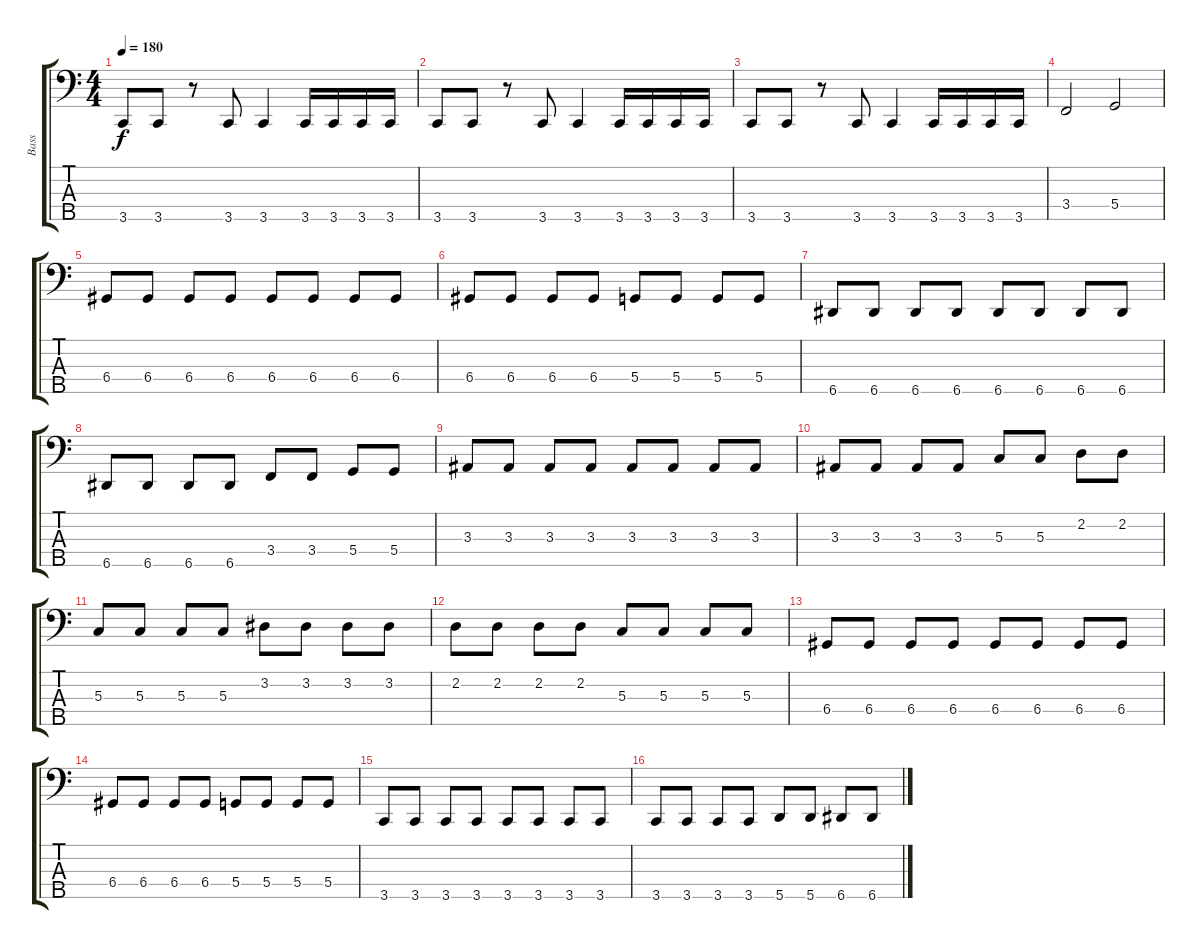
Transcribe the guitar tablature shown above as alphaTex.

\track ("Bass" "Bass") {instrument electricbasspick}
\staff {score tabs}
\tuning (F2 C2 G1 D1 A0) {hide}
\ts (4 4)
\tempo 180
\clef f4
\ks c
3.5.8{dy f} 3.5.8 r.8 3.5.8 3.5.4 3.5.16 3.5.16 3.5.16 3.5.16 |
3.5.8 3.5.8 r.8 3.5.8 3.5.4 3.5.16 3.5.16 3.5.16 3.5.16 |
3.5.8 3.5.8 r.8 3.5.8 3.5.4 3.5.16 3.5.16 3.5.16 3.5.16 |
3.4.2 5.4.2 |
6.4.8 6.4.8 6.4.8 6.4.8 6.4.8 6.4.8 6.4.8 6.4.8 |
6.4.8 6.4.8 6.4.8 6.4.8 5.4.8 5.4.8 5.4.8 5.4.8 |
6.5.8 6.5.8 6.5.8 6.5.8 6.5.8 6.5.8 6.5.8 6.5.8 |
6.5.8 6.5.8 6.5.8 6.5.8 3.4.8 3.4.8 5.4.8 5.4.8 |
3.3.8 3.3.8 3.3.8 3.3.8 3.3.8 3.3.8 3.3.8 3.3.8 |
3.3.8 3.3.8 3.3.8 3.3.8 5.3.8 5.3.8 2.2.8 2.2.8 |
5.3.8 5.3.8 5.3.8 5.3.8 3.2.8 3.2.8 3.2.8 3.2.8 |
2.2.8 2.2.8 2.2.8 2.2.8 5.3.8 5.3.8 5.3.8 5.3.8 |
6.4.8 6.4.8 6.4.8 6.4.8 6.4.8 6.4.8 6.4.8 6.4.8 |
6.4.8 6.4.8 6.4.8 6.4.8 5.4.8 5.4.8 5.4.8 5.4.8 |
3.5.8 3.5.8 3.5.8 3.5.8 3.5.8 3.5.8 3.5.8 3.5.8 |
3.5.8 3.5.8 3.5.8 3.5.8 5.5.8 5.5.8 6.5.8 6.5.8
